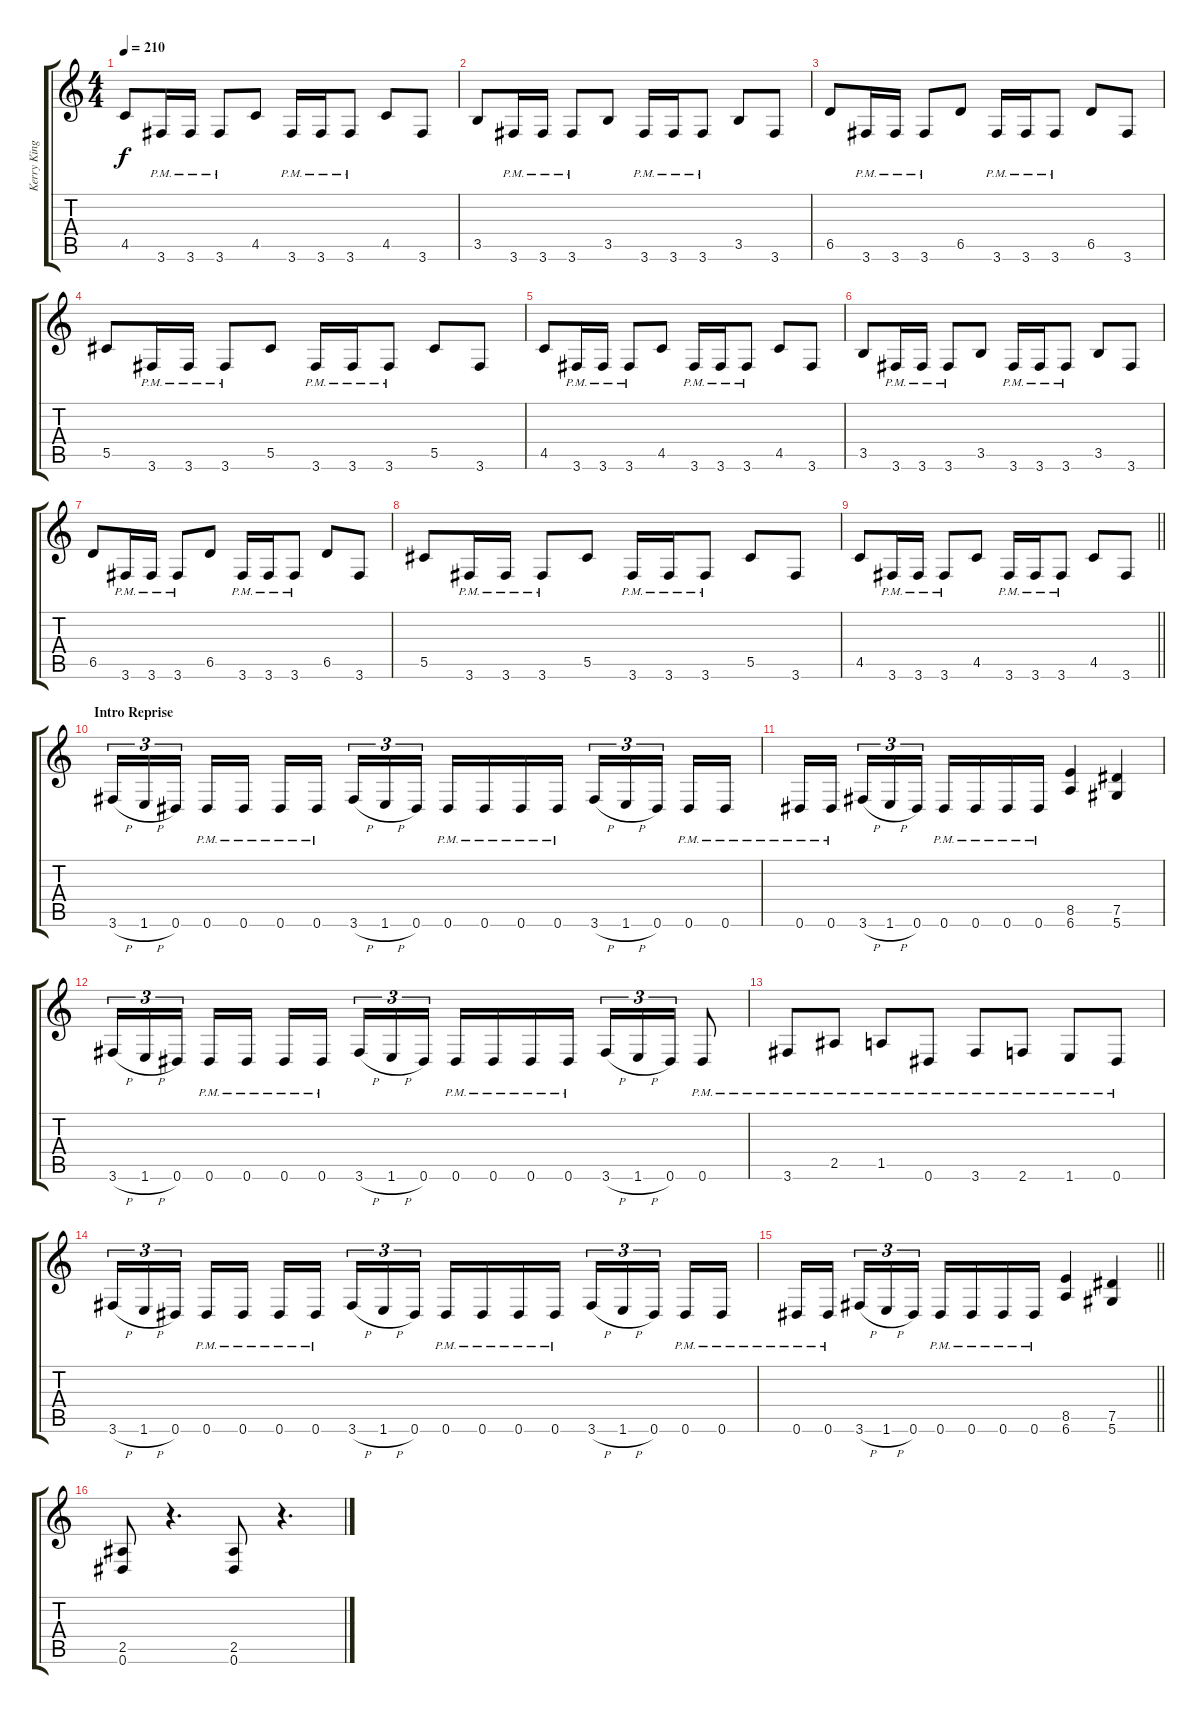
\track ("Kerry King" "Kerry King") {instrument distortionguitar}
\staff {score tabs}
\tuning (Eb4 Bb3 Gb3 Db3 Ab2 Eb2) {hide}
\ts (4 4)
\tempo 210
\clef g2
\ks c
4.5.8{dy f} 3.6{pm}.16 3.6{pm}.16 3.6{pm}.8 4.5.8 3.6{pm}.16 3.6{pm}.16 3.6{pm}.8 4.5.8 3.6.8 |
3.5.8 3.6{pm}.16 3.6{pm}.16 3.6{pm}.8 3.5.8 3.6{pm}.16 3.6{pm}.16 3.6{pm}.8 3.5.8 3.6.8 |
6.5.8 3.6{pm}.16 3.6{pm}.16 3.6{pm}.8 6.5.8 3.6{pm}.16 3.6{pm}.16 3.6{pm}.8 6.5.8 3.6.8 |
5.5.8 3.6{pm}.16 3.6{pm}.16 3.6{pm}.8 5.5.8 3.6{pm}.16 3.6{pm}.16 3.6{pm}.8 5.5.8 3.6.8 |
4.5.8 3.6{pm}.16 3.6{pm}.16 3.6{pm}.8 4.5.8 3.6{pm}.16 3.6{pm}.16 3.6{pm}.8 4.5.8 3.6.8 |
3.5.8 3.6{pm}.16 3.6{pm}.16 3.6{pm}.8 3.5.8 3.6{pm}.16 3.6{pm}.16 3.6{pm}.8 3.5.8 3.6.8 |
6.5.8 3.6{pm}.16 3.6{pm}.16 3.6{pm}.8 6.5.8 3.6{pm}.16 3.6{pm}.16 3.6{pm}.8 6.5.8 3.6.8 |
5.5.8 3.6{pm}.16 3.6{pm}.16 3.6{pm}.8 5.5.8 3.6{pm}.16 3.6{pm}.16 3.6{pm}.8 5.5.8 3.6.8 |
\barLineRight lightlight
4.5.8 3.6{pm}.16 3.6{pm}.16 3.6{pm}.8 4.5.8 3.6{pm}.16 3.6{pm}.16 3.6{pm}.8 4.5.8 3.6.8 |
\section ("" "Intro Reprise")
3.6{h}.16{tu (3 2)} 1.6{h}.16{tu (3 2)} 0.6.16{tu (3 2)} 0.6{pm}.16 0.6{pm}.16 0.6{pm}.16 0.6{pm}.16 3.6{h}.16{tu (3 2)} 1.6{h}.16{tu (3 2)} 0.6.16{tu (3 2)} 0.6{pm}.16 0.6{pm}.16 0.6{pm}.16 0.6{pm}.16 3.6{h}.16{tu (3 2)} 1.6{h}.16{tu (3 2)} 0.6.16{tu (3 2)} 0.6{pm}.16 0.6{pm}.16 |
0.6{pm}.16 0.6{pm}.16 3.6{h}.16{tu (3 2)} 1.6{h}.16{tu (3 2)} 0.6.16{tu (3 2)} 0.6{pm}.16 0.6{pm}.16 0.6{pm}.16 0.6{pm}.16 (8.5 6.6).4 (7.5 5.6).4 |
3.6{h}.16{tu (3 2)} 1.6{h}.16{tu (3 2)} 0.6.16{tu (3 2)} 0.6{pm}.16 0.6{pm}.16 0.6{pm}.16 0.6{pm}.16 3.6{h}.16{tu (3 2)} 1.6{h}.16{tu (3 2)} 0.6.16{tu (3 2)} 0.6{pm}.16 0.6{pm}.16 0.6{pm}.16 0.6{pm}.16 3.6{h}.16{tu (3 2)} 1.6{h}.16{tu (3 2)} 0.6.16{tu (3 2)} 0.6{pm}.8 |
3.6{pm}.8 2.5{pm}.8 1.5{pm}.8 0.6{pm}.8 3.6{pm}.8 2.6{pm}.8 1.6{pm}.8 0.6{pm}.8 |
3.6{h}.16{tu (3 2)} 1.6{h}.16{tu (3 2)} 0.6.16{tu (3 2)} 0.6{pm}.16 0.6{pm}.16 0.6{pm}.16 0.6{pm}.16 3.6{h}.16{tu (3 2)} 1.6{h}.16{tu (3 2)} 0.6.16{tu (3 2)} 0.6{pm}.16 0.6{pm}.16 0.6{pm}.16 0.6{pm}.16 3.6{h}.16{tu (3 2)} 1.6{h}.16{tu (3 2)} 0.6.16{tu (3 2)} 0.6{pm}.16 0.6{pm}.16 |
\barLineRight lightlight
0.6{pm}.16 0.6{pm}.16 3.6{h}.16{tu (3 2)} 1.6{h}.16{tu (3 2)} 0.6.16{tu (3 2)} 0.6{pm}.16 0.6{pm}.16 0.6{pm}.16 0.6{pm}.16 (8.5 6.6).4 (7.5 5.6).4 |
\section ("" "")
(2.5 0.6).8 r.4{d} (2.5 0.6).8 r.4{d}
